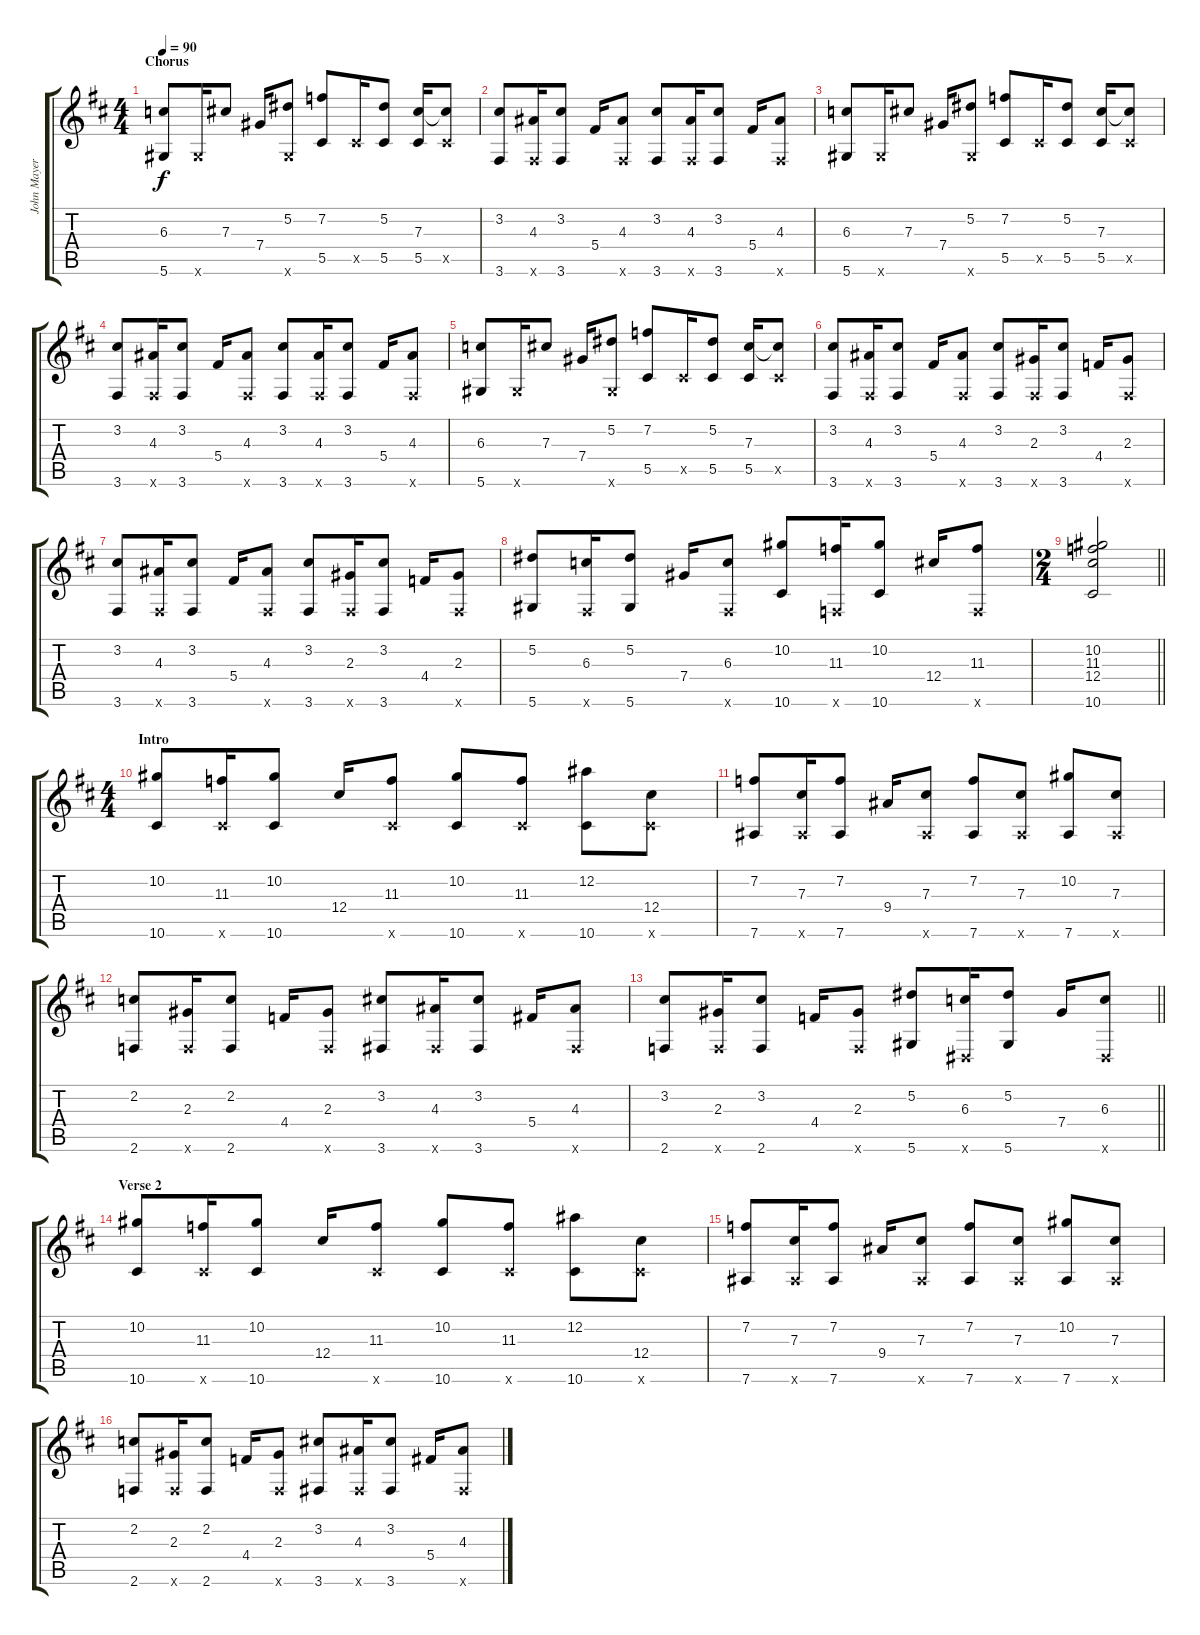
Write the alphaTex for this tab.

\track ("John Mayer" "John Mayer") {instrument acousticguitarsteel}
\staff {score tabs}
\tuning (Eb4 Bb3 Gb3 Db3 Ab2 Eb2) {hide}
\ts (4 4)
\section ("" "Chorus")
\tempo 90
\clef g2
\ks d
(6.3 5.6).8{dy f} 5.6{x}.16 7.3.8 7.4.16 (5.2 5.6{x}).8 (7.2 5.5).8 5.5{x}.16 (5.2 5.5).8 (7.3 5.5).16 (7.3{t} 5.5{x}).8 |
(3.2 3.6).8 (4.3 3.6{x}).16 (3.2 3.6).8 5.4.16 (4.3 3.6{x}).8 (3.2 3.6).8 (4.3 3.6{x}).16 (3.2 3.6).8 5.4.16 (4.3 3.6{x}).8 |
(6.3 5.6).8 5.6{x}.16 7.3.8 7.4.16 (5.2 5.6{x}).8 (7.2 5.5).8 5.5{x}.16 (5.2 5.5).8 (7.3 5.5).16 (7.3{t} 5.5{x}).8 |
(3.2 3.6).8 (4.3 3.6{x}).16 (3.2 3.6).8 5.4.16 (4.3 3.6{x}).8 (3.2 3.6).8 (4.3 3.6{x}).16 (3.2 3.6).8 5.4.16 (4.3 3.6{x}).8 |
(6.3 5.6).8 5.6{x}.16 7.3.8 7.4.16 (5.2 5.6{x}).8 (7.2 5.5).8 5.5{x}.16 (5.2 5.5).8 (7.3 5.5).16 (7.3{t} 5.5{x}).8 |
(3.2 3.6).8 (4.3 3.6{x}).16 (3.2 3.6).8 5.4.16 (4.3 3.6{x}).8 (3.2 3.6).8 (2.3 3.6{x}).16 (3.2 3.6).8 4.4.16 (2.3 3.6{x}).8 |
(3.2 3.6).8 (4.3 3.6{x}).16 (3.2 3.6).8 5.4.16 (4.3 3.6{x}).8 (3.2 3.6).8 (2.3 3.6{x}).16 (3.2 3.6).8 4.4.16 (2.3 3.6{x}).8 |
(5.2 5.6).8 (6.3 3.6{x}).16 (5.2 5.6).8 7.4.16 (6.3 3.6{x}).8 (10.2 10.6).8 (11.3 2.6{x}).16 (10.2 10.6).8 12.4.16 (11.3 2.6{x}).8 |
\ts (2 4)
\barLineRight lightlight
(10.2 11.3 12.4 10.6).2 |
\ts (4 4)
\section ("" "Intro")
(10.2 10.6).8 (11.3 10.6{x}).16 (10.2 10.6).8 12.4.16 (11.3 10.6{x}).8 (10.2 10.6).8 (11.3 10.6{x}).8 (12.2 10.6).8 (12.4 10.6{x}).8 |
(7.2 7.6).8 (7.3 7.6{x}).16 (7.2 7.6).8 9.4.16 (7.3 7.6{x}).8 (7.2 7.6).8 (7.3 7.6{x}).8 (10.2 7.6).8 (7.3 7.6{x}).8 |
(2.2 2.6).8 (2.3 2.6{x}).16 (2.2 2.6).8 4.4.16 (2.3 2.6{x}).8 (3.2 3.6).8 (4.3 3.6{x}).16 (3.2 3.6).8 5.4.16 (4.3 3.6{x}).8 |
\barLineRight lightlight
(3.2 2.6).8 (2.3 2.6{x}).16 (3.2 2.6).8 4.4.16 (2.3 2.6{x}).8 (5.2 5.6).8 (6.3 0.6{x}).16 (5.2 5.6).8 7.4.16 (6.3 0.6{x}).8 |
\section ("" "Verse 2")
(10.2 10.6).8 (11.3 10.6{x}).16 (10.2 10.6).8 12.4.16 (11.3 10.6{x}).8 (10.2 10.6).8 (11.3 10.6{x}).8 (12.2 10.6).8 (12.4 10.6{x}).8 |
(7.2 7.6).8 (7.3 7.6{x}).16 (7.2 7.6).8 9.4.16 (7.3 7.6{x}).8 (7.2 7.6).8 (7.3 7.6{x}).8 (10.2 7.6).8 (7.3 7.6{x}).8 |
(2.2 2.6).8 (2.3 2.6{x}).16 (2.2 2.6).8 4.4.16 (2.3 2.6{x}).8 (3.2 3.6).8 (4.3 3.6{x}).16 (3.2 3.6).8 5.4.16 (4.3 3.6{x}).8
